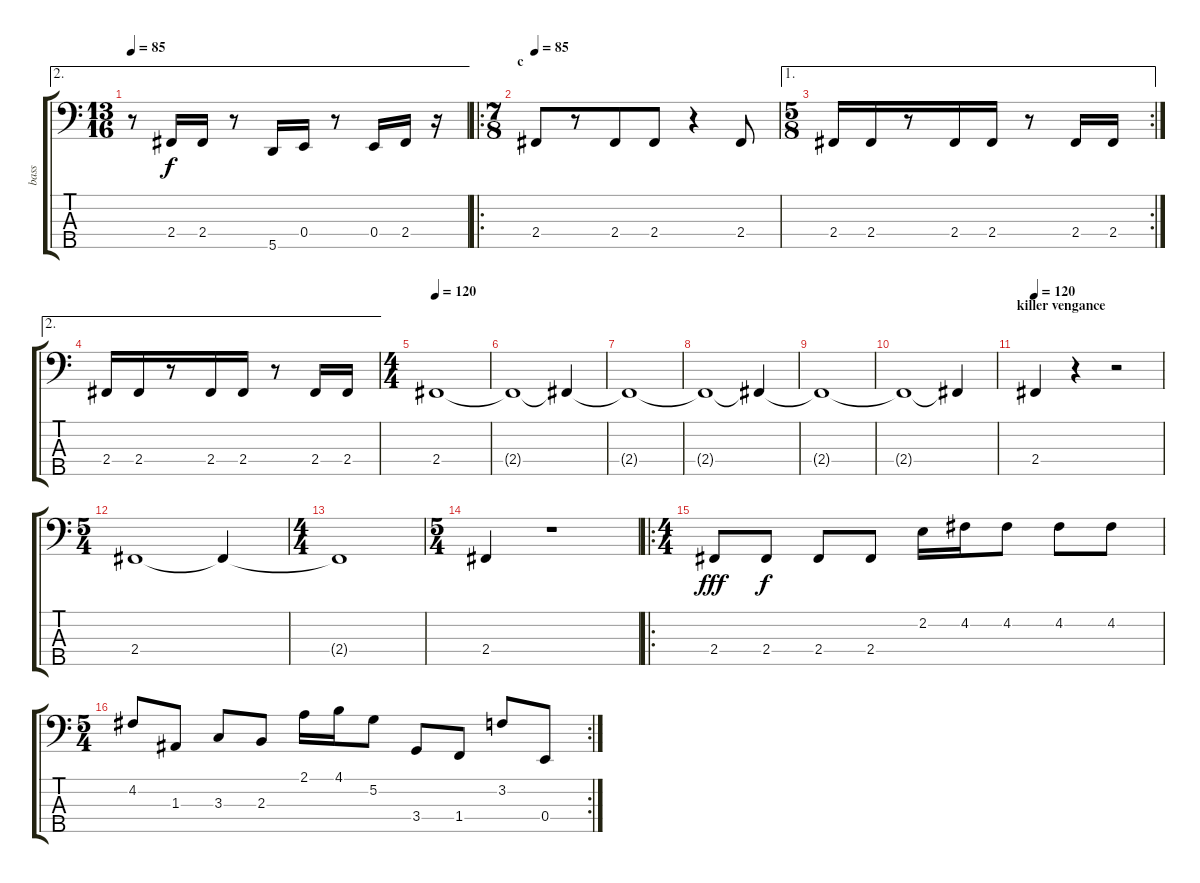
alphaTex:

\track ("bass" "bass") {instrument electricbassfinger}
\staff {score tabs}
\tuning (G2 D2 A1 E1 A0) {hide}
\ae 2
\ts (13 16)
\tempo 85
\clef f4
\ks c
r.8{dy f} 2.4.16 2.4.16 r.8 5.5.16 0.4.16 r.8 0.4.16 2.4.16 r.16 |
\ro
\ts (7 8)
\section ("" "c")
\tempo 85
2.4.8 r.8 2.4.8 2.4.8 r.4 2.4.8 |
\ae 1
\rc 2
\ts (5 8)
2.4.16 2.4.16 r.8 2.4.16 2.4.16 r.8 2.4.16 2.4.16 |
\ae 2
2.4.16 2.4.16 r.8 2.4.16 2.4.16 r.8 2.4.16 2.4.16 |
\ts (4 4)
\tempo 120
2.4.1 |
2.4{t}.1 2.4{t}.4 |
2.4{t}.1 |
2.4{t}.1 2.4{t}.4 |
2.4{t}.1 |
2.4{t}.1 2.4{t}.4 |
\section ("" "killer vengance")
\tempo 120
2.4.4 r.4 r.2 |
\ts (5 4)
2.4.1 2.4{t}.4 |
\ts (4 4)
2.4{t}.1 |
\ts (5 4)
2.4.4 r.1 |
\ro
\ts (4 4)
2.4.8{dy fff volume 16 instrument electricbassfinger} 2.4.8{dy f} 2.4.8 2.4.8 2.2.16 4.2.16 4.2.8 4.2.8 4.2.8 |
\rc 2
\ts (5 4)
4.2.8 1.3.8 3.3.8 2.3.8 2.1.16 4.1.16 5.2.8 3.4.8 1.4.8 3.2.8 0.4.8
